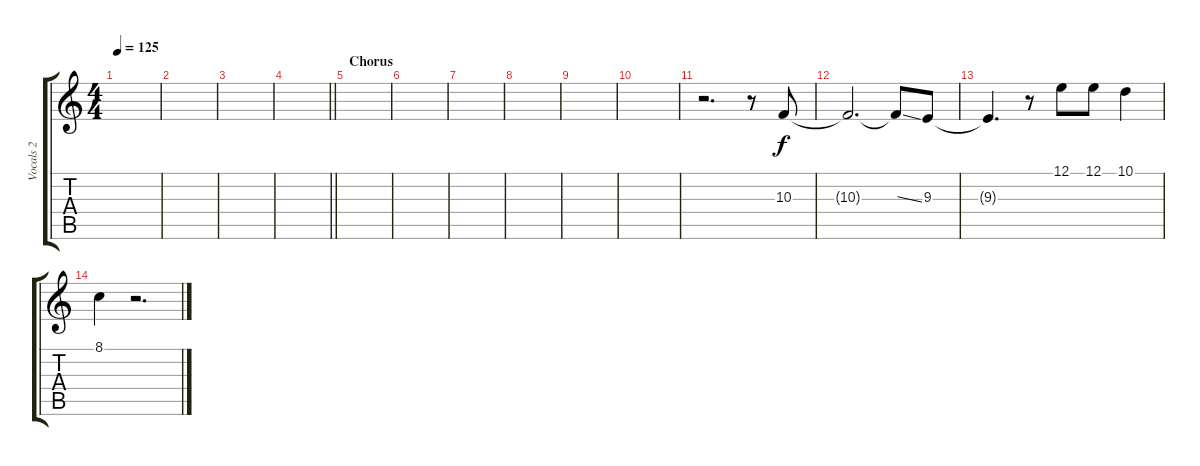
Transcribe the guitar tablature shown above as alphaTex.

\track ("Vocals 2" "Vocals 2") {instrument lead2sawtooth}
\staff {score tabs}
\tuning (E4 B3 G3 D3 A2 E2) {hide}
\ts (4 4)
\tempo 125
\clef g2
\ks c
|
|
|
\barLineRight lightlight
|
\section ("" "Chorus")
|
|
|
|
|
|
r.2{d} r.8 10.3.8 |
10.3{t}.2{d} 10.3{ss t}.8 9.3.8 |
9.3{t}.4{d} r.8 12.1.8 12.1.8 10.1.4 |
8.1.4 r.2{d}
